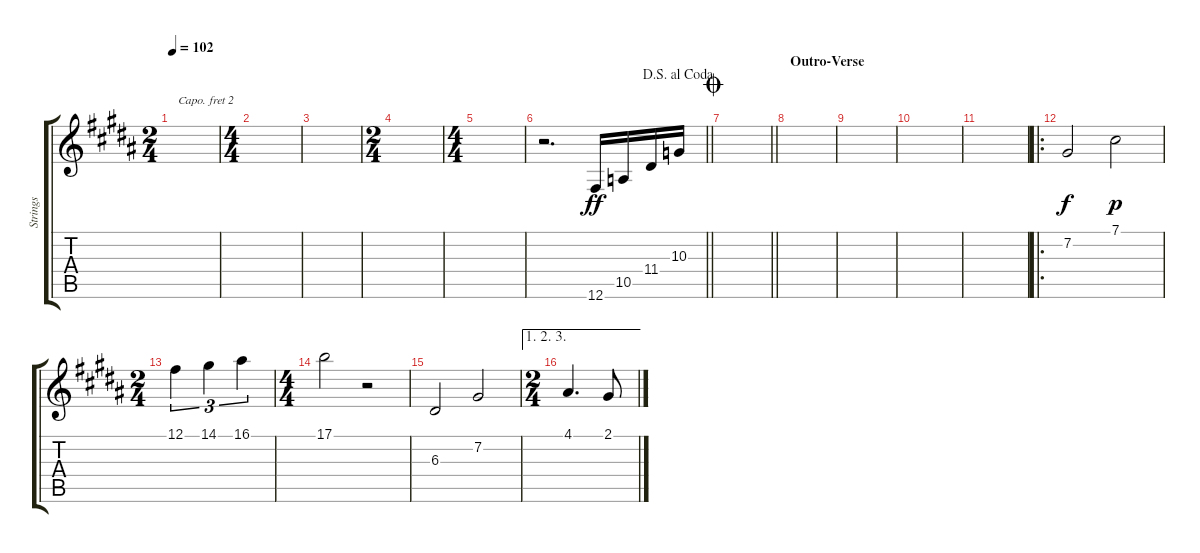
\track ("Strings" "Strings") {instrument stringensemble1}
\staff {score tabs}
\capo 2
\tuning (E4 B3 G3 D3 A2 E2) {hide}
\ts (2 4)
\tempo 102
\clef g2
\ks b
|
\ts (4 4)
\ks g#minor
|
|
\ts (2 4)
|
\ts (4 4)
\ks b
|
\jump dalsegnoalcoda
\barLineRight lightlight
\ks g#minor
r.2{d} 12.6.16{dy ff volume 10} 10.5.16 11.4.16 10.3.16 |
\jump coda
\barLineRight lightlight
|
\section ("" "Outro-Verse")
|
\ks b
|
\ks g#minor
|
\ks b
|
\ro
\ks g#minor
7.2.2{dy f volume 10} 7.1.2{dy p} |
\ts (2 4)
12.1.4{tu (3 2)} 14.1.4{tu (3 2)} 16.1.4{tu (3 2)} |
\ts (4 4)
\ks b
17.1.2 r.2 |
\ks g#minor
6.3.2 7.2.2 |
\ae (1 2 3)
\ts (2 4)
4.1.4{d} 2.1.8
